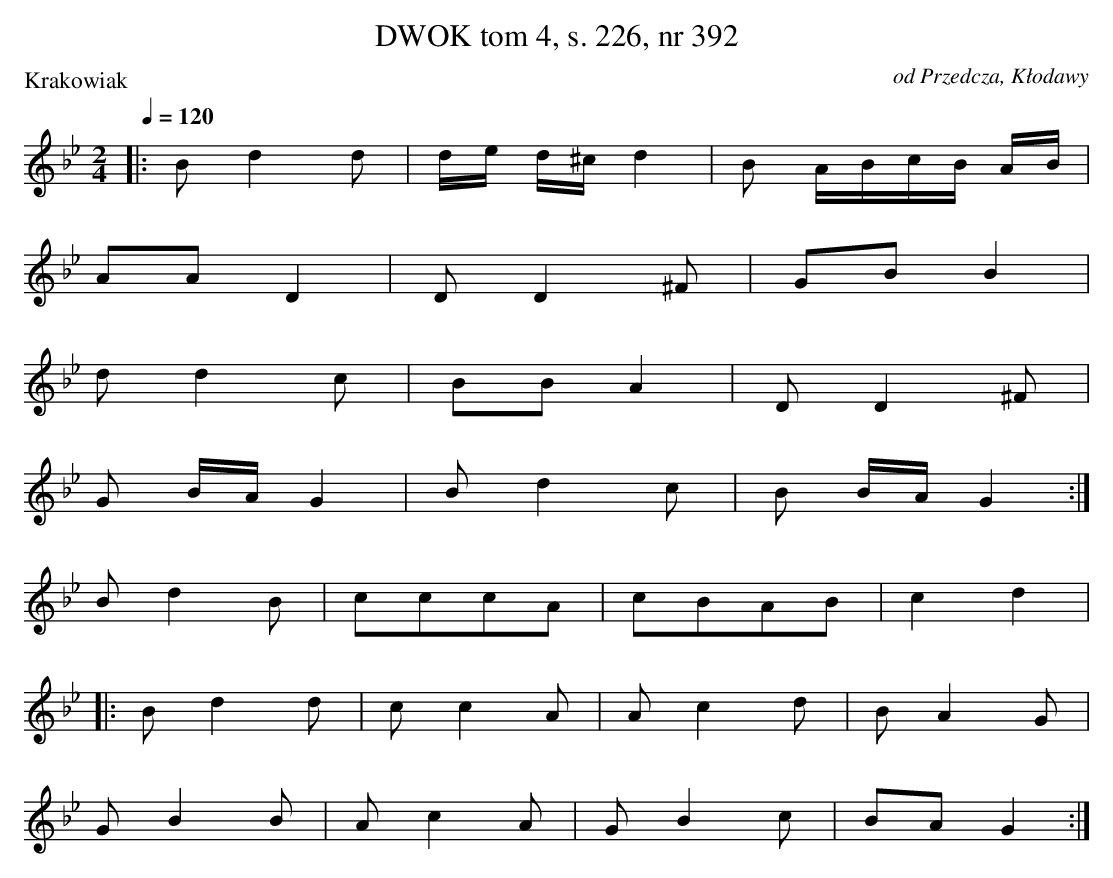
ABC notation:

X:1
T: DWOK tom 4, s. 226, nr 392
O:od Przedcza, Kłodawy
P:Krakowiak
L:1/8
M:2/4
K:Bb
Q:1/4=120
|:Bd2d|d/e/ d/^c/d2|B A/B/c/B/ A/B/|
AAD2|DD2^F|GBB2|
dd2c|BBA2|DD2^F|
G B/A/G2|Bd2c|B B/A/G2:|
Bd2B|cccA|cBAB|c2d2|
|:Bd2d|cc2A|Ac2d|BA2G|
GB2B|Ac2A|GB2c|BAG2:|
